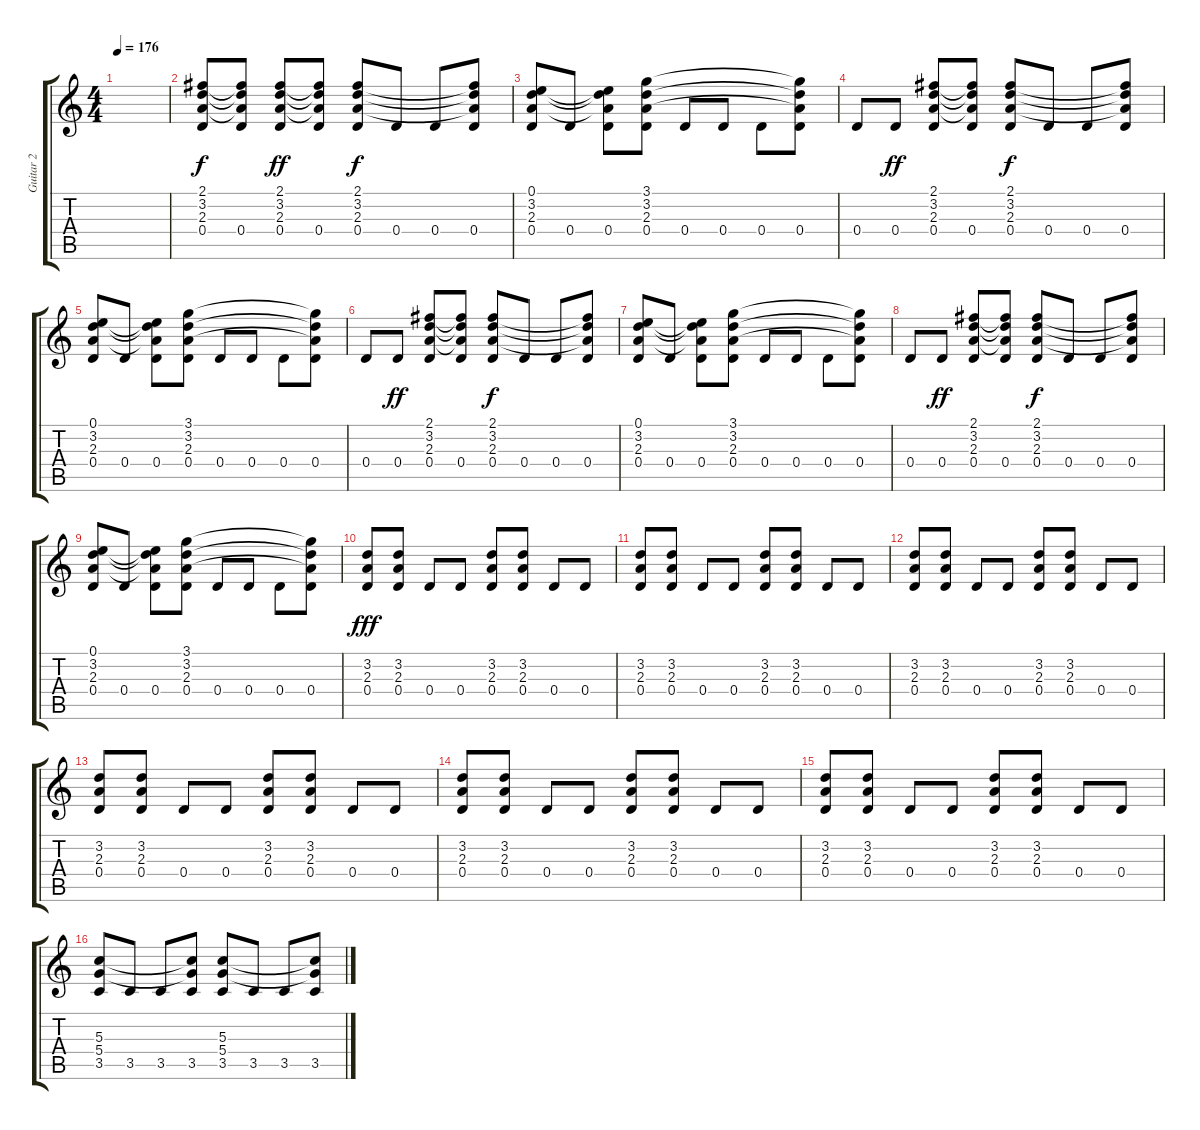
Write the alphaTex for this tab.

\track ("Guitar 2" "Guitar 2") {instrument distortionguitar}
\staff {score tabs}
\tuning (E4 B3 G3 D3 A2 E2) {hide}
\ts (4 4)
\tempo 176
\clef g2
\ks c
|
(2.1 3.2 2.3 0.4).8 (2.1{t} 3.2{t} 2.3{t} 0.4).8 (2.1 3.2 2.3 0.4).8{dy ff} (2.1{t} 3.2{t} 2.3{t} 0.4).8 (2.1 3.2 2.3 0.4).8{dy f} 0.4.8 0.4.8 (2.1{t} 3.2{t} 2.3{t} 0.4).8 |
(0.1 3.2 2.3 0.4).8 0.4.8 (0.1{t} 3.2{t} 2.3{t} 0.4).8 (3.1 3.2 2.3 0.4).8 0.4.8 0.4.8 0.4.8 (3.1{t} 3.2{t} 2.3{t} 0.4).8 |
0.4.8 0.4.8{dy ff} (2.1 3.2 2.3 0.4).8 (2.1{t} 3.2{t} 2.3{t} 0.4).8 (2.1 3.2 2.3 0.4).8{dy f} 0.4.8 0.4.8 (2.1{t} 3.2{t} 2.3{t} 0.4).8 |
(0.1 3.2 2.3 0.4).8 0.4.8 (0.1{t} 3.2{t} 2.3{t} 0.4).8 (3.1 3.2 2.3 0.4).8 0.4.8 0.4.8 0.4.8 (3.1{t} 3.2{t} 2.3{t} 0.4).8 |
0.4.8 0.4.8{dy ff} (2.1 3.2 2.3 0.4).8 (2.1{t} 3.2{t} 2.3{t} 0.4).8 (2.1 3.2 2.3 0.4).8{dy f} 0.4.8 0.4.8 (2.1{t} 3.2{t} 2.3{t} 0.4).8 |
(0.1 3.2 2.3 0.4).8 0.4.8 (0.1{t} 3.2{t} 2.3{t} 0.4).8 (3.1 3.2 2.3 0.4).8 0.4.8 0.4.8 0.4.8 (3.1{t} 3.2{t} 2.3{t} 0.4).8 |
0.4.8 0.4.8{dy ff} (2.1 3.2 2.3 0.4).8 (2.1{t} 3.2{t} 2.3{t} 0.4).8 (2.1 3.2 2.3 0.4).8{dy f} 0.4.8 0.4.8 (2.1{t} 3.2{t} 2.3{t} 0.4).8 |
(0.1 3.2 2.3 0.4).8 0.4.8 (0.1{t} 3.2{t} 2.3{t} 0.4).8 (3.1 3.2 2.3 0.4).8 0.4.8 0.4.8 0.4.8 (3.1{t} 3.2{t} 2.3{t} 0.4).8 |
(3.2 2.3 0.4).8{dy fff} (3.2 2.3 0.4).8 0.4.8 0.4.8 (3.2 2.3 0.4).8 (3.2 2.3 0.4).8 0.4.8 0.4.8 |
(3.2 2.3 0.4).8 (3.2 2.3 0.4).8 0.4.8 0.4.8 (3.2 2.3 0.4).8 (3.2 2.3 0.4).8 0.4.8 0.4.8 |
(3.2 2.3 0.4).8 (3.2 2.3 0.4).8 0.4.8 0.4.8 (3.2 2.3 0.4).8 (3.2 2.3 0.4).8 0.4.8 0.4.8 |
(3.2 2.3 0.4).8 (3.2 2.3 0.4).8 0.4.8 0.4.8 (3.2 2.3 0.4).8 (3.2 2.3 0.4).8 0.4.8 0.4.8 |
(3.2 2.3 0.4).8 (3.2 2.3 0.4).8 0.4.8 0.4.8 (3.2 2.3 0.4).8 (3.2 2.3 0.4).8 0.4.8 0.4.8 |
(3.2 2.3 0.4).8 (3.2 2.3 0.4).8 0.4.8 0.4.8 (3.2 2.3 0.4).8 (3.2 2.3 0.4).8 0.4.8 0.4.8 |
(5.3 5.4 3.5).8 3.5.8 3.5.8 (5.3{t} 5.4{t} 3.5).8 (5.3 5.4 3.5).8 3.5.8 3.5.8 (5.3{t} 5.4{t} 3.5).8
